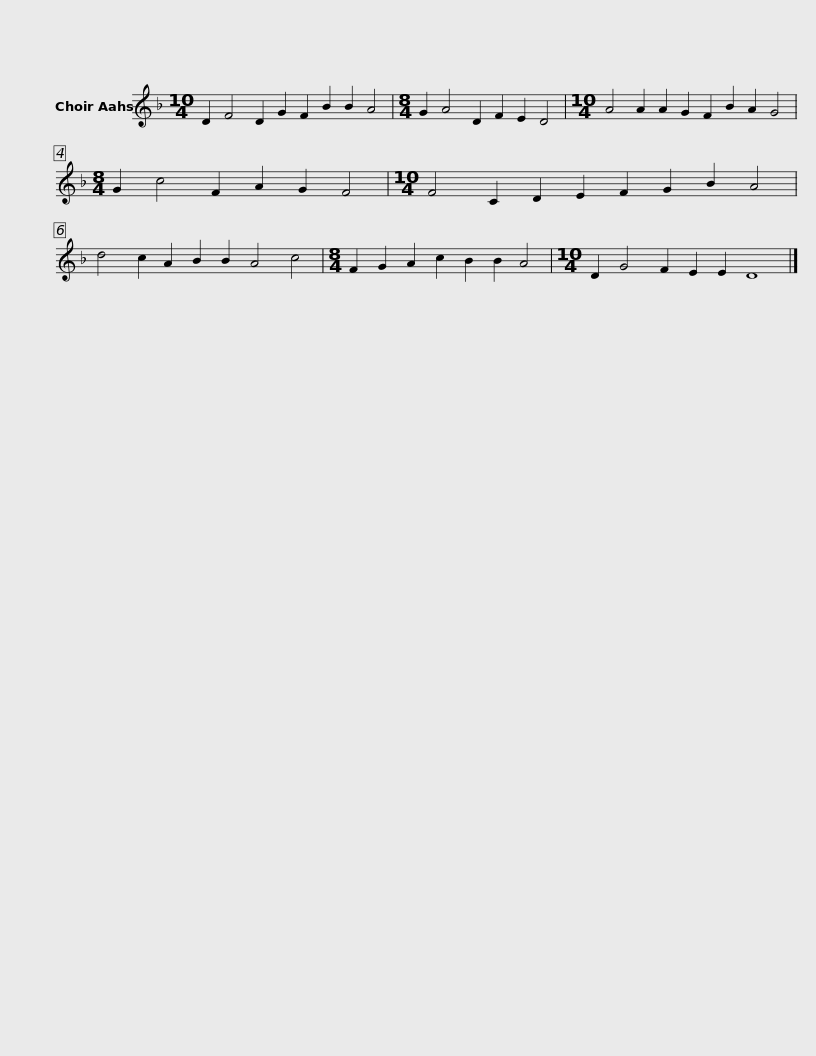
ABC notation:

X:1
L:1/8
M:10/4
I:linebreak $
K:F
V:1 treble
V:1
 D2 F4 D2 G2 F2 B2 B2 A4 |[M:8/4] G2 A4 D2 F2 E2 D4 |[M:10/4] A4 A2 A2 G2 F2 B2 A2 G4 |[M:8/4] G2 c4 F2 A2 G2 F4 |$[M:10/4] F4 C2 D2 E2 F2 G2 B2 A4 | %5
 d4 c2 A2 B2 B2 A4 c4 |[M:8/4] F2 G2 A2 c2 B2 B2 A4 |[M:10/4] D2 G4 F2 E2 E2 D8 |] %8
